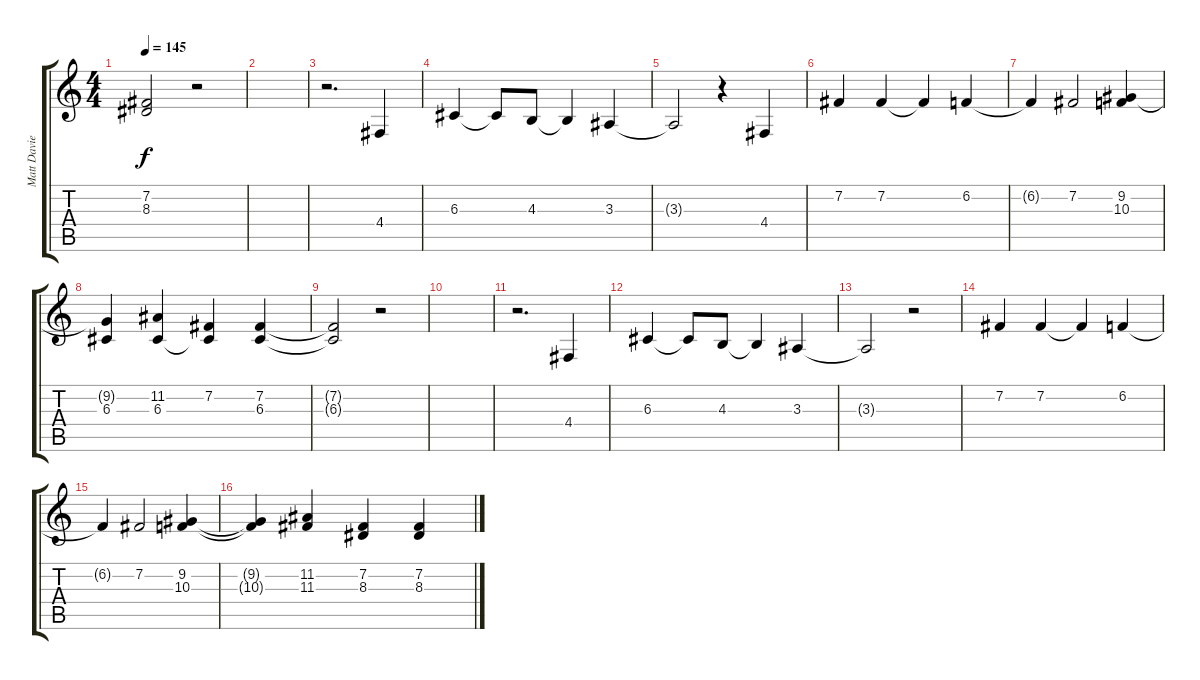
\track ("Matt Davies" "Matt Davie") {instrument tuba}
\staff {score tabs}
\tuning (E4 B3 G3 D3 A2 E2) {hide}
\ts (4 4)
\tempo 145
\clef g2
\ks c
(7.2{t} 8.3{t}).2{dy f} r.2 |
|
r.2{d} 4.4.4 |
6.3.4 6.3{t}.8 4.3.8 4.3{t}.4 3.3.4 |
3.3{t}.2 r.4 4.4.4 |
7.2.4 7.2.4 7.2{t}.4 6.2.4 |
6.2{t}.4 7.2.2 (9.2 10.3).4 |
(9.2{t} 6.3).4 (11.2 6.3).4 (7.2 6.3{t}).4 (7.2 6.3).4 |
(7.2{t} 6.3{t}).2 r.2 |
|
r.2{d} 4.4.4 |
6.3.4 6.3{t}.8 4.3.8 4.3{t}.4 3.3.4 |
3.3{t}.2 r.2 |
7.2.4 7.2.4 7.2{t}.4 6.2.4 |
6.2{t}.4 7.2.2 (9.2 10.3).4 |
(9.2{t} 10.3{t}).4 (11.2 11.3).4 (7.2 8.3).4 (7.2 8.3).4
